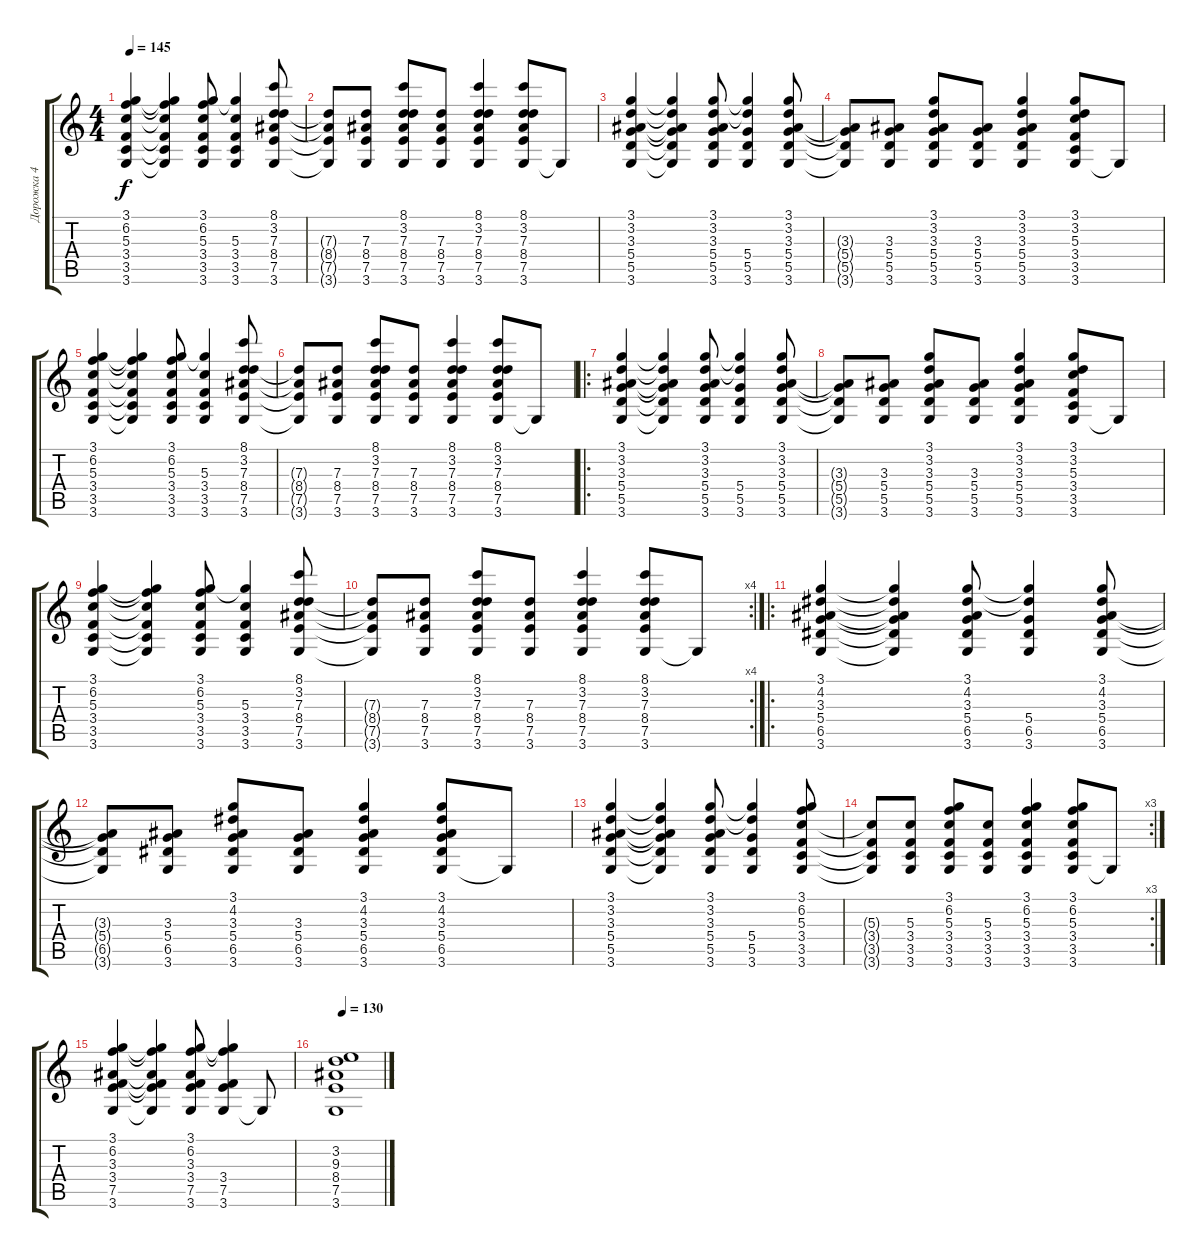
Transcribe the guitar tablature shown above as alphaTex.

\track ("Дорожка 4" "Дорожка 4") {instrument acousticguitarsteel}
\staff {score tabs}
\tuning (E4 B3 G3 D3 A2 E2) {hide}
\ts (4 4)
\tempo 145
\clef g2
\ks c
(3.1 6.2 5.3 3.4 3.5 3.6).4{dy f} (3.1{t} 6.2{t} 5.3{t} 3.4{t} 3.5{t} 3.6{t}).4 (3.1 6.2 5.3 3.4 3.5 3.6).8 (3.1{t} 5.3 3.4 3.5 3.6).4 (8.1 3.2 7.3 8.4 7.5 3.6).8 |
(7.3{t} 8.4{t} 7.5{t} 3.6{t}).8 (7.3 8.4 7.5 3.6).8 (8.1 3.2 7.3 8.4 7.5 3.6).8 (7.3 8.4 7.5 3.6).8 (8.1 3.2 7.3 8.4 7.5 3.6).4 (8.1 3.2 7.3 8.4 7.5 3.6).8 3.6{t}.8 |
(3.1 3.2 3.3 5.4 5.5 3.6).4 (3.1{t} 3.2{t} 3.3{t} 5.4{t} 5.5{t} 3.6{t}).4 (3.1 3.2 3.3 5.4 5.5 3.6).8 (3.1{t} 3.2{t} 5.4 5.5 3.6).4 (3.1 3.2 3.3 5.4 5.5 3.6).8 |
(3.3{t} 5.4{t} 5.5{t} 3.6{t}).8 (3.3 5.4 5.5 3.6).8 (3.1 3.2 3.3 5.4 5.5 3.6).8 (3.3 5.4 5.5 3.6).8 (3.1 3.2 3.3 5.4 5.5 3.6).4 (3.1 3.2 5.3 3.4 3.5 3.6).8 3.6{t}.8 |
(3.1 6.2 5.3 3.4 3.5 3.6).4 (3.1{t} 6.2{t} 5.3{t} 3.4{t} 3.5{t} 3.6{t}).4 (3.1 6.2 5.3 3.4 3.5 3.6).8 (3.1{t} 5.3 3.4 3.5 3.6).4 (8.1 3.2 7.3 8.4 7.5 3.6).8 |
(7.3{t} 8.4{t} 7.5{t} 3.6{t}).8 (7.3 8.4 7.5 3.6).8 (8.1 3.2 7.3 8.4 7.5 3.6).8 (7.3 8.4 7.5 3.6).8 (8.1 3.2 7.3 8.4 7.5 3.6).4 (8.1 3.2 7.3 8.4 7.5 3.6).8 3.6{t}.8 |
\ro
(3.1 3.2 3.3 5.4 5.5 3.6).4 (3.1{t} 3.2{t} 3.3{t} 5.4{t} 5.5{t} 3.6{t}).4 (3.1 3.2 3.3 5.4 5.5 3.6).8 (3.1{t} 3.2{t} 5.4 5.5 3.6).4 (3.1 3.2 3.3 5.4 5.5 3.6).8 |
(3.3{t} 5.4{t} 5.5{t} 3.6{t}).8 (3.3 5.4 5.5 3.6).8 (3.1 3.2 3.3 5.4 5.5 3.6).8 (3.3 5.4 5.5 3.6).8 (3.1 3.2 3.3 5.4 5.5 3.6).4 (3.1 3.2 5.3 3.4 3.5 3.6).8 3.6{t}.8 |
(3.1 6.2 5.3 3.4 3.5 3.6).4 (3.1{t} 6.2{t} 5.3{t} 3.4{t} 3.5{t} 3.6{t}).4 (3.1 6.2 5.3 3.4 3.5 3.6).8 (3.1{t} 5.3 3.4 3.5 3.6).4 (8.1 3.2 7.3 8.4 7.5 3.6).8 |
\rc 4
(7.3{t} 8.4{t} 7.5{t} 3.6{t}).8 (7.3 8.4 7.5 3.6).8 (8.1 3.2 7.3 8.4 7.5 3.6).8 (7.3 8.4 7.5 3.6).8 (8.1 3.2 7.3 8.4 7.5 3.6).4 (8.1 3.2 7.3 8.4 7.5 3.6).8 3.6{t}.8 |
\ro
(3.1 4.2 3.3 5.4 6.5 3.6).4 (3.1{t} 4.2{t} 3.3{t} 5.4{t} 6.5{t} 3.6{t}).4 (3.1 4.2 3.3 5.4 6.5 3.6).8 (3.1{t} 4.2{t} 5.4 6.5 3.6).4 (3.1 4.2 3.3 5.4 6.5 3.6).8 |
(3.3{t} 5.4{t} 6.5{t} 3.6{t}).8 (3.3 5.4 6.5 3.6).8 (3.1 4.2 3.3 5.4 6.5 3.6).8 (3.3 5.4 6.5 3.6).8 (3.1 4.2 3.3 5.4 6.5 3.6).4 (3.1 4.2 3.3 5.4 6.5 3.6).8 3.6{t}.8 |
(3.1 3.2 3.3 5.4 5.5 3.6).4 (3.1{t} 3.2{t} 3.3{t} 5.4{t} 5.5{t} 3.6{t}).4 (3.1 3.2 3.3 5.4 5.5 3.6).8 (3.1{t} 3.2{t} 5.4 5.5 3.6).4 (3.1 6.2 5.3 3.4 3.5 3.6).8 |
\rc 3
(5.3{t} 3.4{t} 3.5{t} 3.6{t}).8 (5.3 3.4 3.5 3.6).8 (3.1 6.2 5.3 3.4 3.5 3.6).8 (5.3 3.4 3.5 3.6).8 (3.1 6.2 5.3 3.4 3.5 3.6).4 (3.1 6.2 5.3 3.4 3.5 3.6).8 3.6{t}.8 |
(3.1 6.2 3.3 3.4 7.5 3.6).4 (3.1{t} 6.2{t} 3.3{t} 3.4{t} 7.5{t} 3.6{t}).4 (3.1 6.2 3.3 3.4 7.5 3.6).8 (3.1{t} 6.2{t} 3.4 7.5 3.6).4 3.6{t}.8 |
\tempo 130
(3.2 9.3 8.4 7.5 3.6).1
